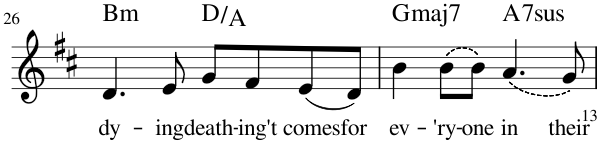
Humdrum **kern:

**kern	**text	**harte
*part1	*part1	*part1
*staff1	*staff1	*
*I"Voice	*	*
*I'Vo.	*	*
!!LO:PB:g=z
*clefG2	*	*
*k[f#c#]	*	*
*M4/4	*	*
=26	=26	=26
!	!LO:LY:b	!LO:H:kt=m
4.d/	dy-	B:min
!	!LO:LY:b	!
8e/	-ing	.
!	!LO:LY:b	!
8g/L	death-	D:maj/5
!	!LO:LY:b	!
8f#/	-ing	.
!	!LO:LY:b	!
(8e/	't comes	.
!	!LO:LY:b	!
8d/J)	for	.
=27	=27	=27
!	!LO:LY:b	!LO:H:kt=maj7
4b\	ev-	G:maj7
!	!LO:LY:b	!
((((8b\L	-'ry-	.
!	!LO:LY:b	!
8b\J))))	-one	.
!	!LO:LY:b	!LO:H:kt=7sus
((((4.a/	in	A:sus4(7)
!	!LO:LY:b	!
8g/))))	their	.
=	=	=
*-	*-	*-
